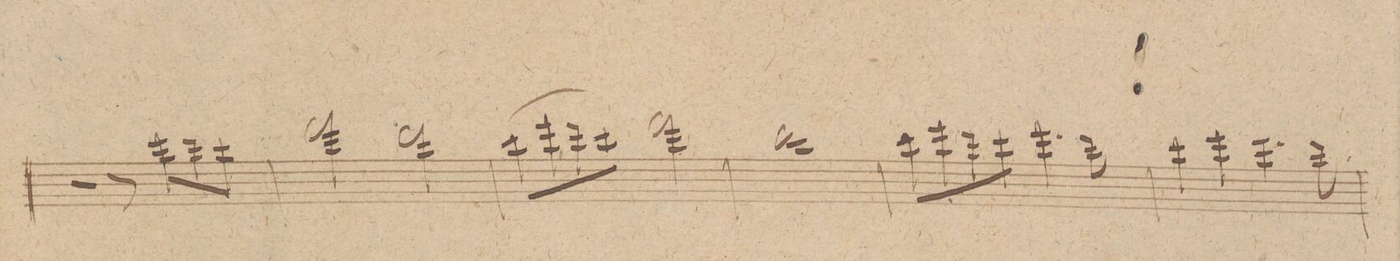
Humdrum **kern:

**kern	**dynam
*I"Flauto. 1mo	*
*clefG2	*
*k[f#c#g#]	*
*met(c|)	*
*M2/2	*
2r	.
8r	.
8eee\L	.
8ddd\	.
8ccc#\J	.
=54	=54
2fff#\	.
2ddd\	.
=55	=55
(8ccc#\L	.
8eee\	.
8ddd\	.
8ccc#\J)	.
2fff#\	.
=56	=56
1ddd	.
=57	=57
8ccc#\L	.
8eee\	.
8ddd\	.
8ccc#\J	.
4.eee\	.
8ddd\	.
=58	=58
4ccc#\	.
4eee\	.
4.eee\	.
8ddd\	.
=59	=59
*-	*-
